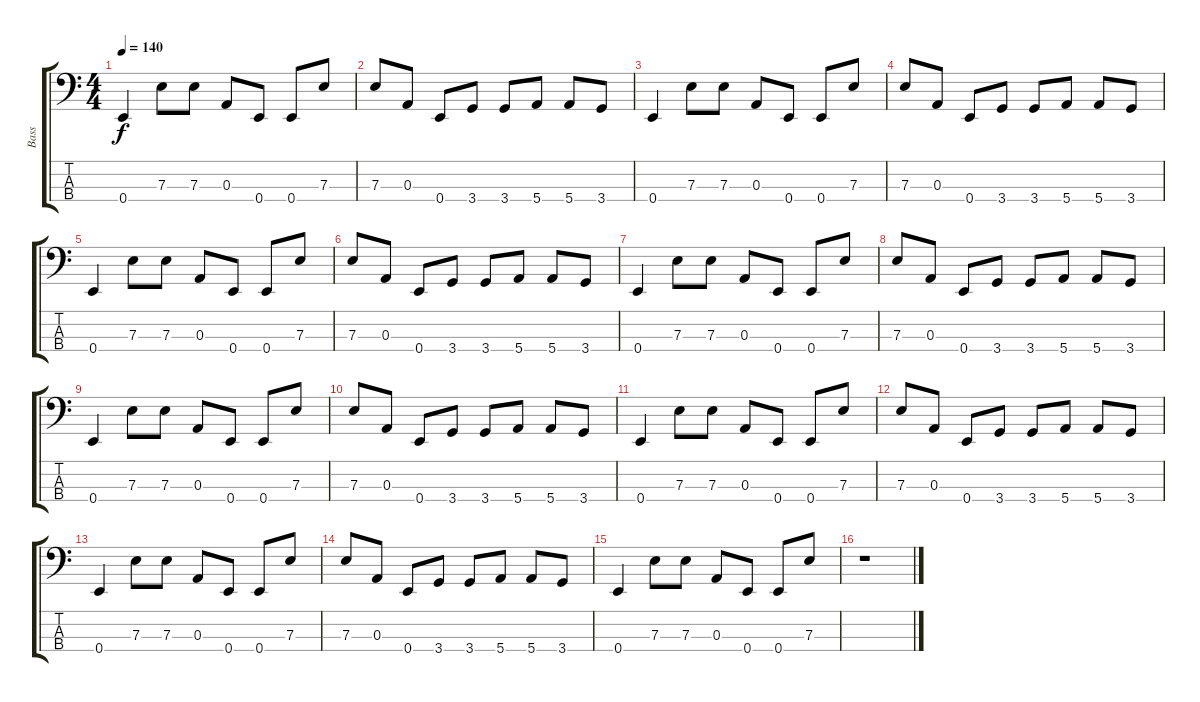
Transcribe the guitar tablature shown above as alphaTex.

\track ("Bass" "Bass") {instrument electricbassfinger}
\staff {score tabs}
\tuning (G2 D2 A1 E1) {hide}
\ts (4 4)
\tempo 140
\clef f4
\ks c
0.4.4{dy f} 7.3.8 7.3.8 0.3.8 0.4.8 0.4.8 7.3.8 |
7.3.8 0.3.8 0.4.8 3.4.8 3.4.8 5.4.8 5.4.8 3.4.8 |
0.4.4 7.3.8 7.3.8 0.3.8 0.4.8 0.4.8 7.3.8 |
7.3.8 0.3.8 0.4.8 3.4.8 3.4.8 5.4.8 5.4.8 3.4.8 |
0.4.4 7.3.8 7.3.8 0.3.8 0.4.8 0.4.8 7.3.8 |
7.3.8 0.3.8 0.4.8 3.4.8 3.4.8 5.4.8 5.4.8 3.4.8 |
0.4.4 7.3.8 7.3.8 0.3.8 0.4.8 0.4.8 7.3.8 |
7.3.8 0.3.8 0.4.8 3.4.8 3.4.8 5.4.8 5.4.8 3.4.8 |
0.4.4 7.3.8 7.3.8 0.3.8 0.4.8 0.4.8 7.3.8 |
7.3.8 0.3.8 0.4.8 3.4.8 3.4.8 5.4.8 5.4.8 3.4.8 |
0.4.4 7.3.8 7.3.8 0.3.8 0.4.8 0.4.8 7.3.8 |
7.3.8 0.3.8 0.4.8 3.4.8 3.4.8 5.4.8 5.4.8 3.4.8 |
0.4.4 7.3.8 7.3.8 0.3.8 0.4.8 0.4.8 7.3.8 |
7.3.8 0.3.8 0.4.8 3.4.8 3.4.8 5.4.8 5.4.8 3.4.8 |
0.4.4 7.3.8 7.3.8 0.3.8 0.4.8 0.4.8 7.3.8 |
r.1
